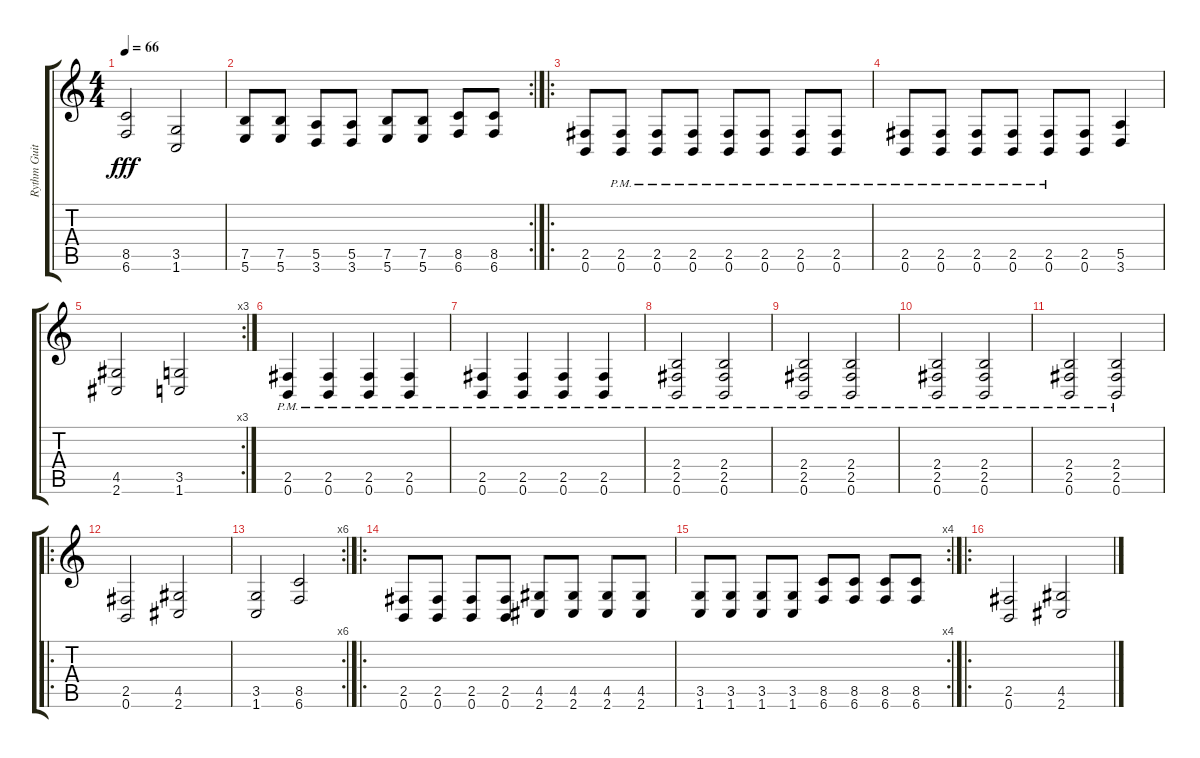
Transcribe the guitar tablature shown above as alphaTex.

\track ("Rythm Guitar" "Rythm Guit") {instrument distortionguitar}
\staff {score tabs}
\tuning (B3 Gb3 D3 A2 E2 B1) {hide}
\ts (4 4)
\tempo 66
\clef g2
\ks c
(8.5 6.6).2{dy fff} (3.5 1.6).2 |
\rc 2
(7.5 5.6).8 (7.5 5.6).8 (5.5 3.6).8 (5.5 3.6).8 (7.5 5.6).8 (7.5 5.6).8 (8.5 6.6).8 (8.5 6.6).8 |
\ro
(2.5 0.6).8 (2.5{pm} 0.6{pm}).8 (2.5{pm} 0.6{pm}).8 (2.5{pm} 0.6{pm}).8 (2.5{pm} 0.6{pm}).8 (2.5{pm} 0.6{pm}).8 (2.5{pm} 0.6{pm}).8 (2.5{pm} 0.6{pm}).8 |
(2.5{pm} 0.6{pm}).8 (2.5{pm} 0.6{pm}).8 (2.5{pm} 0.6{pm}).8 (2.5{pm} 0.6{pm}).8 (2.5{pm} 0.6{pm}).8 (2.5 0.6).8 (5.5 3.6).4 |
\rc 3
(4.5 2.6).2 (3.5 1.6).2 |
(2.5{pm} 0.6{pm}).4 (2.5{pm} 0.6{pm}).4 (2.5{pm} 0.6{pm}).4 (2.5{pm} 0.6{pm}).4 |
(2.5{pm} 0.6{pm}).4 (2.5{pm} 0.6{pm}).4 (2.5{pm} 0.6{pm}).4 (2.5{pm} 0.6{pm}).4 |
(2.4{pm} 2.5{pm} 0.6{pm}).2 (2.4{pm} 2.5{pm} 0.6{pm}).2 |
(2.4{pm} 2.5{pm} 0.6{pm}).2 (2.4{pm} 2.5{pm} 0.6{pm}).2 |
(2.4{pm} 2.5{pm} 0.6{pm}).2 (2.4{pm} 2.5{pm} 0.6{pm}).2 |
(2.4{pm} 2.5{pm} 0.6{pm}).2 (2.4{pm} 2.5{pm} 0.6{pm}).2 |
\ro
(2.5 0.6).2 (4.5 2.6).2 |
\rc 6
(3.5 1.6).2 (8.5 6.6).2 |
\ro
(2.5 0.6).8 (2.5 0.6).8 (2.5 0.6).8 (2.5 0.6).8 (4.5 2.6).8 (4.5 2.6).8 (4.5 2.6).8 (4.5 2.6).8 |
\rc 4
(3.5 1.6).8 (3.5 1.6).8 (3.5 1.6).8 (3.5 1.6).8 (8.5 6.6).8 (8.5 6.6).8 (8.5 6.6).8 (8.5 6.6).8 |
\ro
(2.5 0.6).2 (4.5 2.6).2
